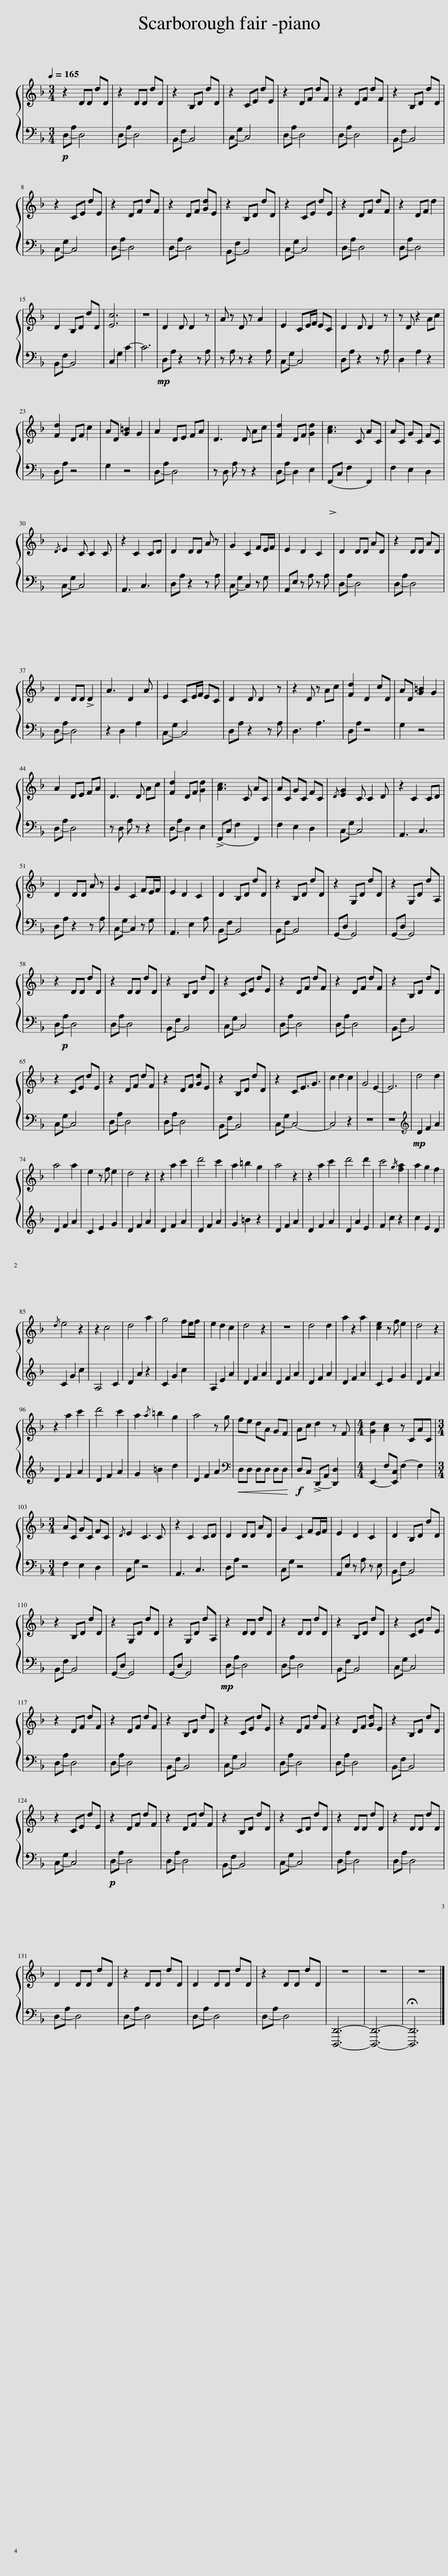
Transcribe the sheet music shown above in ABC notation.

X:1
%%score { 1 | 2 }
L:1/8
Q:1/4=165
M:3/4
I:linebreak $
K:F
V:1 treble
V:2 bass
V:1
 z2 DD dD | z2 DD dD | z2 B,D dD | z2 CE dE | z2 DF dF | %5
 z2 DF dF | z2 B,D dD |$ z2 CE dE | z2 DF dF | z2 DF [Gd]E | %10
 z2 B,D dD | z2 CE dE | z2 DF dF | z2 DF d2 |$ D2 B,D dD | %15
 [Ec]6 | z6 | D2 D D2 z | A z D z A2 | E2 CE/F/ EC | %20
 D2 D D2 z | z D z2 Ac |$ [Fd]2 DF c2 | AD [G=B]2 G2 | A2 DE FA | %25
 D3 D Ac | [Fd]2 DF [Gd]2 | [Ac]3 C AC | AC GC FC |${/D} E2 C C2 C | %30
 z2 C2 CD | D2 DD A z | G2 C2 FE/F/ | E2 D2 C2 | D2 DD AD | %35
 z2 DD AD |$ D2 DD !>!D2 | A3 D2 A | E2 CE/F/ EC | D2 D D2 z | %40
 z2 D z Ac | [Fd]2 D2 cD | AD [G=B]2 G2 |$ A2 DE FA | D3 D Ac | %45
 [Fd]2 DF [Gd]2 | [Ac]3 C AC | AC GC FC |{/D} [EG]2 C C2 D | z2 C2 CD |$ %50
 D2 DD A z | G2 C2 FE/F/ | E2 D2 C2 | D2 B,D dD | z2 B,D dD | %55
 z2 G,D dD | z2 G,D dA, |$ z2 DD dD | z2 DD dD | z2 B,D dD | %60
 z2 CE dE | z2 DF dF | z2 DF dF | z2 B,D dD |$ z2 CE dE | %65
 z2 DF dF | z2 DF [Gd]E | z2 B,D dD | z2 CE3/2G3/2 | c2 d2 c2 | %70
 G4 E2- | E6 | d4 d2 |$ a4 a2 | e2 z f e2 | %75
 d4 z2 | z2 a2 c'2 | d'4 c'2 | a2 =b2 g2 | a4 z2 | %80
 z2 a2 c'2 | d'4 d'2 | c'4{/g} [fa]2 | a2 g2 f2 |${/d} e4 z2 | %85
 z2 c4 | d4 a2 | g4 fe/f/ | e2 d2 c2 | d4 z2 | %90
 z6 | d4 d2 | a2 z2 a2 | [ce]2 z f e2 | d4 z2 |$ %95
 z2 a2 c'2 | d'4 c'2 | a2{/a} =b2 g2 | a4 z g | fe dA GF | %100
 Ac d2 z F |[M:4/4] [Gd]2 [Ac]2 z CAC |$[M:3/4] AC GC FC |{/D} E2 C3 C | z2 C2 CD | %105
 D2 DD AD | G2 C2 FE/F/ | E2 D2 C2 | D2 B,D dD |$ z2 B,D dD | %110
 z2 G,D dD | z2 G,D dA, | z2 DD dD | z2 DD dD | z2 B,D dD | %115
 z2 CE dE |$ z2 DF dF | z2 DF dF | z2 B,D dD | z2 CE dE | %120
 z2 DF dF | z2 DF [Gd]E | z2 B,D dD |$ z2 CE dE | z2 DF dF | %125
 z2 DF dF | z2 B,D dD | z2 CD dD | z2 DD dD | z2 DD dD |$ %130
 D2 DD dD | z2 DD dD | D2 DD dD | z2 DD dD | z6 | %135
 z6 | z6 |] %137
V:2
!p! D,-A, D,4 | D,-A, D,4 | B,,-F, B,,4 | C,-G, C,4 | D,-A, D,4 | %5
 D,-A, D,4 | B,,-F, B,,4 |$ C,-G, C,4 | D,-A, D,4 | D,-A, D,4 | %10
 B,,-F, B,,4 | C,-G, C,4 | D,-A, D,4 | D,-A, D,4 |$ B,,-F, B,,4 | %15
 C,2 G,2 C2- | C6 |!mp! D,A, z2 z A, | z A, z z2 A, | C,-G, C,4 | %20
 D,A, z2 z A, | D,2 A,2 z2 |$ D,A, z4 | G,2 z4 | D,-A, D,4 | %25
 z D, A, z z2 | D,-A, D,2 E,2 | !>!F,,-C, F,2 F,,2 | F,2 E,2 D,2 |$ C,-G, C,4 | %30
 A,,3 C,3 | D,A, z2 z A, | C,-G, C,2 z G, | A,,E, z A, z A, | D,-A, D,4 | %35
 D,-A, D,4 |$ D,-A, D,4 | z2 D,2 A,2 | C,-G, C,4 | D,A, z2 z A, | %40
 D,3 A,3 | D,A, z4 | G,2 z4 |$ D,-A, D,4 | z D, A, z z2 | %45
 D,-A, D,2 E,2 | !>!F,,-C, F,2 F,,2 | F,2 E,2 D,2 | C,-G, C,4 | A,,3 C,3 |$ %50
 D,A, z2 z A, | C,-G, C,2 z G, | A,,3 E,2 A, | B,,-F, B,,4 | B,,-F, B,,4 | %55
 G,,-D, G,,4 | G,,-D, G,,4 |$ D,-!p!A, D,4 | D,-A, D,4 | B,,-F, B,,4 | %60
 C,-G, C,4 | D,-A, D,4 | D,-A, D,4 | B,,-F, B,,4 |$ C,-G, C,4 | %65
 D,-A, D,4 | D,-A, D,4 | B,,-F, B,,4 | C,-G, C,4- | C,4 z2 | %70
 z6 | z6 |[K:treble]!mp! D2 F2 A2 |$ D2 F2 A2 | C2 E2 G2 | %75
 D2 F2 A2 | D2 F2 A2 | D2 F2 A2 | G2 =B2 z2 | D2 F2 A2 | %80
 D2 F2 A2 | D2 A2 E2 | F2 c2 z2 | c2 E2 D2 |$ C2 G2 c2 | %85
 A,4 C2 | D2 A2 z2 | C2 G2 c2 | A,2 E2 A2 | D2 F2 A2 | %90
 D2 F2 A2 | D2 F2 A2 | D2 F2 A2 | C2 E2 G2 | D2 F2 A2 |$ %95
 D2 F2 A2 | D2 F2 A2 | G2 =B2 d2 | D2 F2 A2 |[K:bass]!<(! D,D, D,D, D,D,!<)! | %100
!f! D,C, !>!D,,-A,, [D,,D,]2 |[M:4/4] E,,2- F,[E,,C,] F,2- F,2 |$[M:3/4] F,2 E,2 D,2 | C,G, z4 | A,,3 C,3 | %105
 D,A, z4 | C,G, z4 | A,,E, z A, z E, | B,,-F, B,,4 |$ B,,-F, B,,4 | %110
 G,,-D, G,,4 | G,,-D, G,,4 |!mp! D,-A, D,4 | D,-A, D,4 | B,,-F, B,,4 | %115
 C,-G, C,4 |$ D,-A, D,4 | D,-A, D,4 | B,,-F, B,,4 | C,-G, C,4 | %120
 D,-A, D,4 | D,-A, D,4 | B,,-F, B,,4 |$ C,-G, C,4 |!p! D,-A, D,4 | %125
 D,-A, D,4 | B,,-F, B,,4 | C,-G, C,4 | D,-A, D,4 | D,-A, D,4 |$ %130
 D,-A, D,4 | D,-A, D,4 | D,-A, D,4 | D,-A, D,4 | [D,,,D,,]6- | %135
 [D,,,D,,]6- | !fermata![D,,,D,,]6 |] %137
